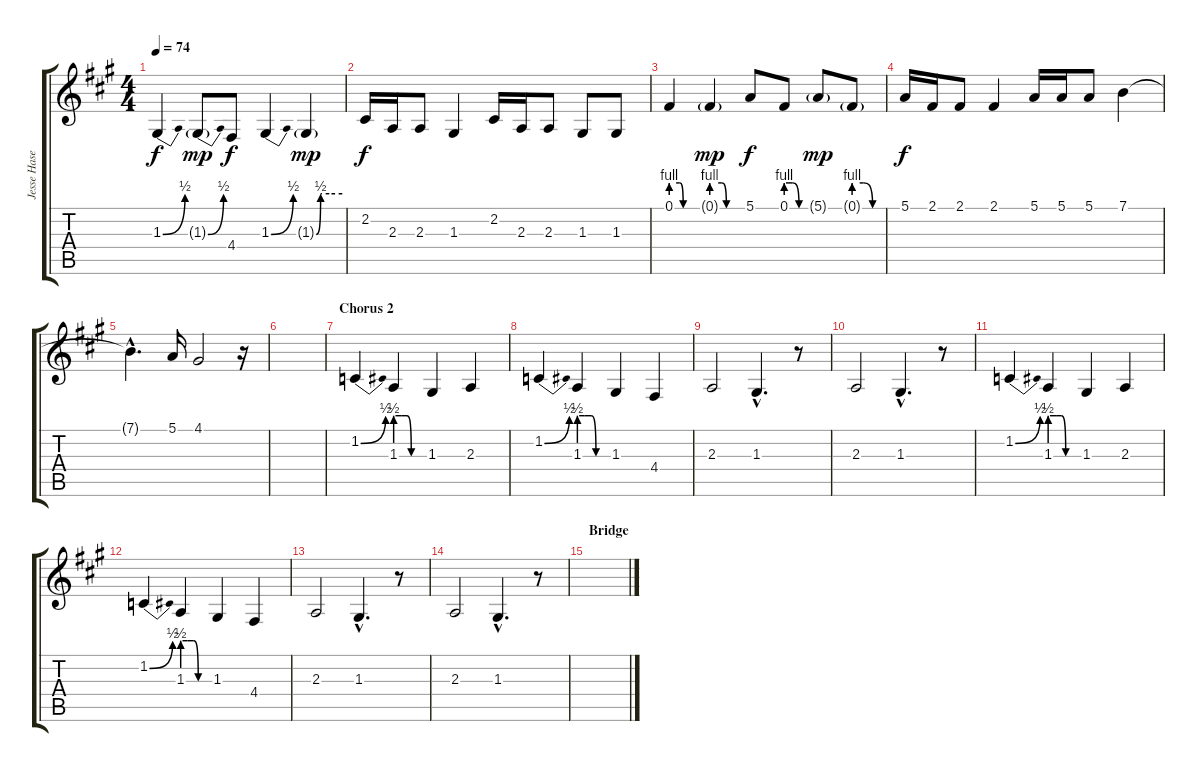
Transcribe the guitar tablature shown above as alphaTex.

\track ("Jesse Hasek (Right)" "Jesse Hase") {instrument clarinet}
\staff {score tabs}
\tuning (E4 B3 G3 D3 A2 E2) {hide}
\ts (4 4)
\tempo 74
\clef g2
\ks f#minor
1.3{be (bend 0 0 60 2)}.4{dy f} 1.3{be (bend 0 0 60 2) g}.8{dy mp} 4.4.8{dy f} 1.3{be (bend 0 0 60 2)}.4 1.3{be (custom 0 0 10 2 13 2 30 2 60 2) g}.4{dy mp} |
2.2.16{dy f} 2.3.16 2.3.8 1.3.4 2.2.16 2.3.16 2.3.8 1.3.8 1.3.8 |
0.1{be (custom 0 4 20 4 28 0 39 0 60 0)}.4 0.1{be (custom 0 4 20 4 29 0 40 0 60 0) g}.4{dy mp} 5.1.8{dy f} 0.1{be (custom 0 4 20 4 40 0 60 0)}.8 5.1{g}.8{dy mp} 0.1{be (custom 0 4 20 4 40 0 60 0) g}.8 |
5.1.16{dy f} 2.1.16 2.1.8 2.1.4 5.1.16 5.1.16 5.1.8 7.1.4 |
7.1{hac t}.4{d} 5.1.16 4.1.2 r.16 |
|
\section ("" "Chorus 2")
1.2{be (bend 0 0 60 2)}.4 1.3{be (custom 0 2 13 2 24 2 33 0 40 0 60 0)}.4 1.3.4 2.3.4 |
1.2{be (bend 0 0 60 2)}.4 1.3{be (custom 0 2 11 2 25 2 35 0 40 0 60 0)}.4 1.3.4 4.4.4 |
2.3.2 1.3{hac}.4{d} r.8 |
2.3.2 1.3{hac}.4{d} r.8 |
1.2{be (bend 0 0 60 2)}.4 1.3{be (custom 0 2 13 2 24 2 33 0 40 0 60 0)}.4 1.3.4 2.3.4 |
1.2{be (bend 0 0 60 2)}.4 1.3{be (custom 0 2 11 2 25 2 35 0 40 0 60 0)}.4 1.3.4 4.4.4 |
2.3.2 1.3{hac}.4{d} r.8 |
2.3.2 1.3{hac}.4{d} r.8 |
\section ("" "Bridge")
